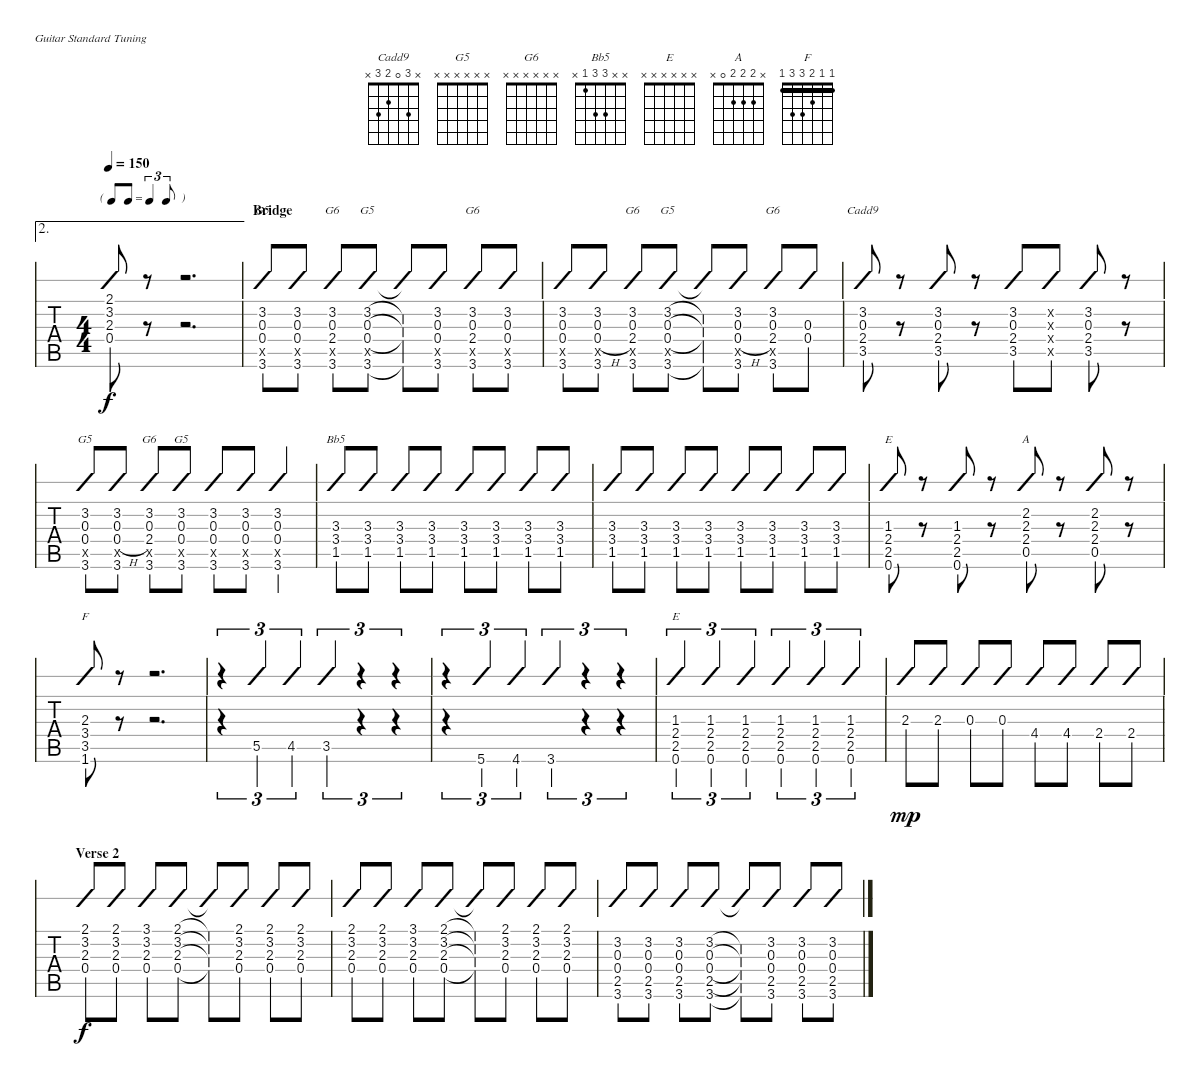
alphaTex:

\bracketExtendMode nobrackets
\singleTrackTrackNamePolicy hidden
\multiTrackTrackNamePolicy hidden
\firstSystemTrackNameMode fullname
\firstSystemTrackNameOrientation horizontal
\otherSystemsTrackNameOrientation horizontal
\defaultBarNumberDisplay Hide
\track ("Acoustic Guitar" "S-Gt") {instrument acousticguitarsteel}
\staff {tabs slash}
\tuning (E4 B3 G3 D3 A2 E2)
\chord ("Cadd9" x 3 0 2 3 x) {showfingering false}
\chord ("G5" x 3 0 0 x 3) {showfingering false}
\chord ("G6" x 3 2 0 x 3) {showfingering false}
\chord ("G5" x x x x x x)
\chord ("G6" x x x x x x)
\chord ("Bb5" x x 3 3 1 x) {showfingering false}
\chord ("E" 0 0 1 2 2 0) {showfingering false}
\chord ("A" x 2 2 2 0 x) {showfingering false}
\chord ("F" 1 1 2 3 3 1) {showfingering false barre (1 1)}
\chord ("E" x x x x x x)
\ae 2
\ts (4 4)
\tf triplet8th
\tempo 150
\clef g2
\ks d
(2.1 3.2 2.3 0.4).8{dy f} r.8 r.2{d} |
\section ("" "Bridge")
(3.2 0.3 0.4 3.6 0.5{x}).8{ch "G5"} (3.2 0.3 0.4 3.6 0.5{x}).8 (3.2 0.3 2.4 3.6 0.5{x}).8{ch "G6"} (3.2 0.3 0.4 3.6 0.5{x}).8{ch "G5"} (3.2{t} 0.3{t} 0.4{t} 3.6{t}).8 (3.2 0.3 0.4 3.6 0.5{x}).8 (3.2 0.3 2.4 3.6 0.5{x}).8{ch "G6"} (3.2 0.3 0.4 3.6 0.5{x}).8 |
(3.2 0.3 0.4 3.6 0.5{x}).8 (3.2 0.3 0.4{h} 3.6 0.5{x}).8 (3.2 0.3 2.4 3.6 0.5{x}).8{ch "G6"} (3.2 0.3 0.4 3.6 0.5{x}).8{ch "G5"} (3.2{t} 0.3{t} 0.4{t} 3.6{t}).8 (3.2 0.3 0.4{h} 3.6 0.5{x}).8 (3.2 0.3 2.4 3.6 0.5{x}).8{ch "G6"} (0.3 0.4).8 |
(3.2 0.3 2.4 3.5).8{ch "Cadd9"} r.8 (3.2 0.3 2.4 3.5).8 r.8 (3.2 0.3 2.4 3.5).8 (3.2{x} 0.3{x} 2.4{x} 3.5{x}).8 (3.2 0.3 2.4 3.5).8 r.8 |
(3.2 0.3 0.4 3.6 0.5{x}).8{ch "G5"} (3.2 0.3 0.4{h} 3.6 0.5{x}).8 (3.2 0.3 2.4 3.6 0.5{x}).8{ch "G6"} (3.2 0.3 0.4 3.6 0.5{x}).8{ch "G5"} (3.2 0.3 0.4 3.6 0.5{x}).8 (3.2 0.3 0.4 3.6 0.5{x}).8 (3.2 0.3 0.4 3.6 0.5{x}).4 |
(3.3 3.4 1.5).8{ch "Bb5"} (3.3 3.4 1.5).8 (3.3 3.4 1.5).8 (3.3 3.4 1.5).8 (3.3 3.4 1.5).8 (3.3 3.4 1.5).8 (3.3 3.4 1.5).8 (3.3 3.4 1.5).8 |
(3.3 3.4 1.5).8 (3.3 3.4 1.5).8 (3.3 3.4 1.5).8 (3.3 3.4 1.5).8 (3.3 3.4 1.5).8 (3.3 3.4 1.5).8 (3.3 3.4 1.5).8 (3.3 3.4 1.5).8 |
(2.4 2.5 0.6 1.3).8{ch "E"} r.8 (2.4 2.5 1.3 0.6).8 r.8 (0.5 2.4 2.3 2.2).8{ch "A"} r.8 (0.5 2.2 2.3 2.4).8 r.8 |
(3.4 3.5 1.6 2.3).8{ch "F"} r.8 r.2{d} |
r.4{tu (3 2)} 5.5.4{tu (3 2)} 4.5.4{tu (3 2)} 3.5.4{tu (3 2)} r.4{tu (3 2)} r.4{tu (3 2)} |
r.4{tu (3 2)} 5.6.4{tu (3 2)} 4.6.4{tu (3 2)} 3.6.4{tu (3 2)} r.4{tu (3 2)} r.4{tu (3 2)} |
(2.4{st} 2.5{st} 0.6{st} 1.3{st}).4{tu (3 2) ch "E"} (2.4{st} 2.5{st} 0.6{st} 1.3{st}).4{tu (3 2)} (2.4{st} 2.5{st} 0.6{st} 1.3{st}).4{tu (3 2)} (2.4{st} 2.5{st} 0.6{st} 1.3{st}).4{tu (3 2)} (2.4{st} 2.5{st} 0.6{st} 1.3{st}).4{tu (3 2)} (2.4{st} 2.5{st} 0.6{st} 1.3{st}).4{tu (3 2)} |
2.3.8{dy mp} 2.3.8 0.3.8 0.3.8 4.4.8 4.4.8 2.4.8 2.4.8 |
\section ("" "Verse 2")
(2.1 3.2 2.3 0.4).8{dy f} (2.1 3.2 2.3 0.4).8 (3.1 3.2 2.3 0.4).8 (2.1 3.2 2.3 0.4).8 (2.1{t} 3.2{t} 2.3{t} 0.4{t}).8 (2.1 3.2 2.3 0.4).8 (2.1 3.2 2.3 0.4).8 (2.1 3.2 2.3 0.4).8 |
(2.1 3.2 2.3 0.4).8 (2.1 3.2 2.3 0.4).8 (3.1 3.2 2.3 0.4).8 (2.1 3.2 2.3 0.4).8 (2.1{t} 3.2{t} 2.3{t} 0.4{t}).8 (2.1 3.2 2.3 0.4).8 (2.1 3.2 2.3 0.4).8 (2.1 3.2 2.3 0.4).8 |
(3.2 0.3 0.4 3.6 2.5).8 (3.2 0.3 0.4 2.5 3.6).8 (3.2 0.3 0.4 2.5 3.6).8 (3.2 0.3 0.4 2.5 3.6).8 (3.2{t} 0.3{t} 0.4{t} 3.6{t} 2.5{t}).8 (3.2 0.3 0.4 2.5 3.6).8 (3.2 0.3 0.4 2.5 3.6).8 (3.2 0.3 0.4 2.5 3.6).8
